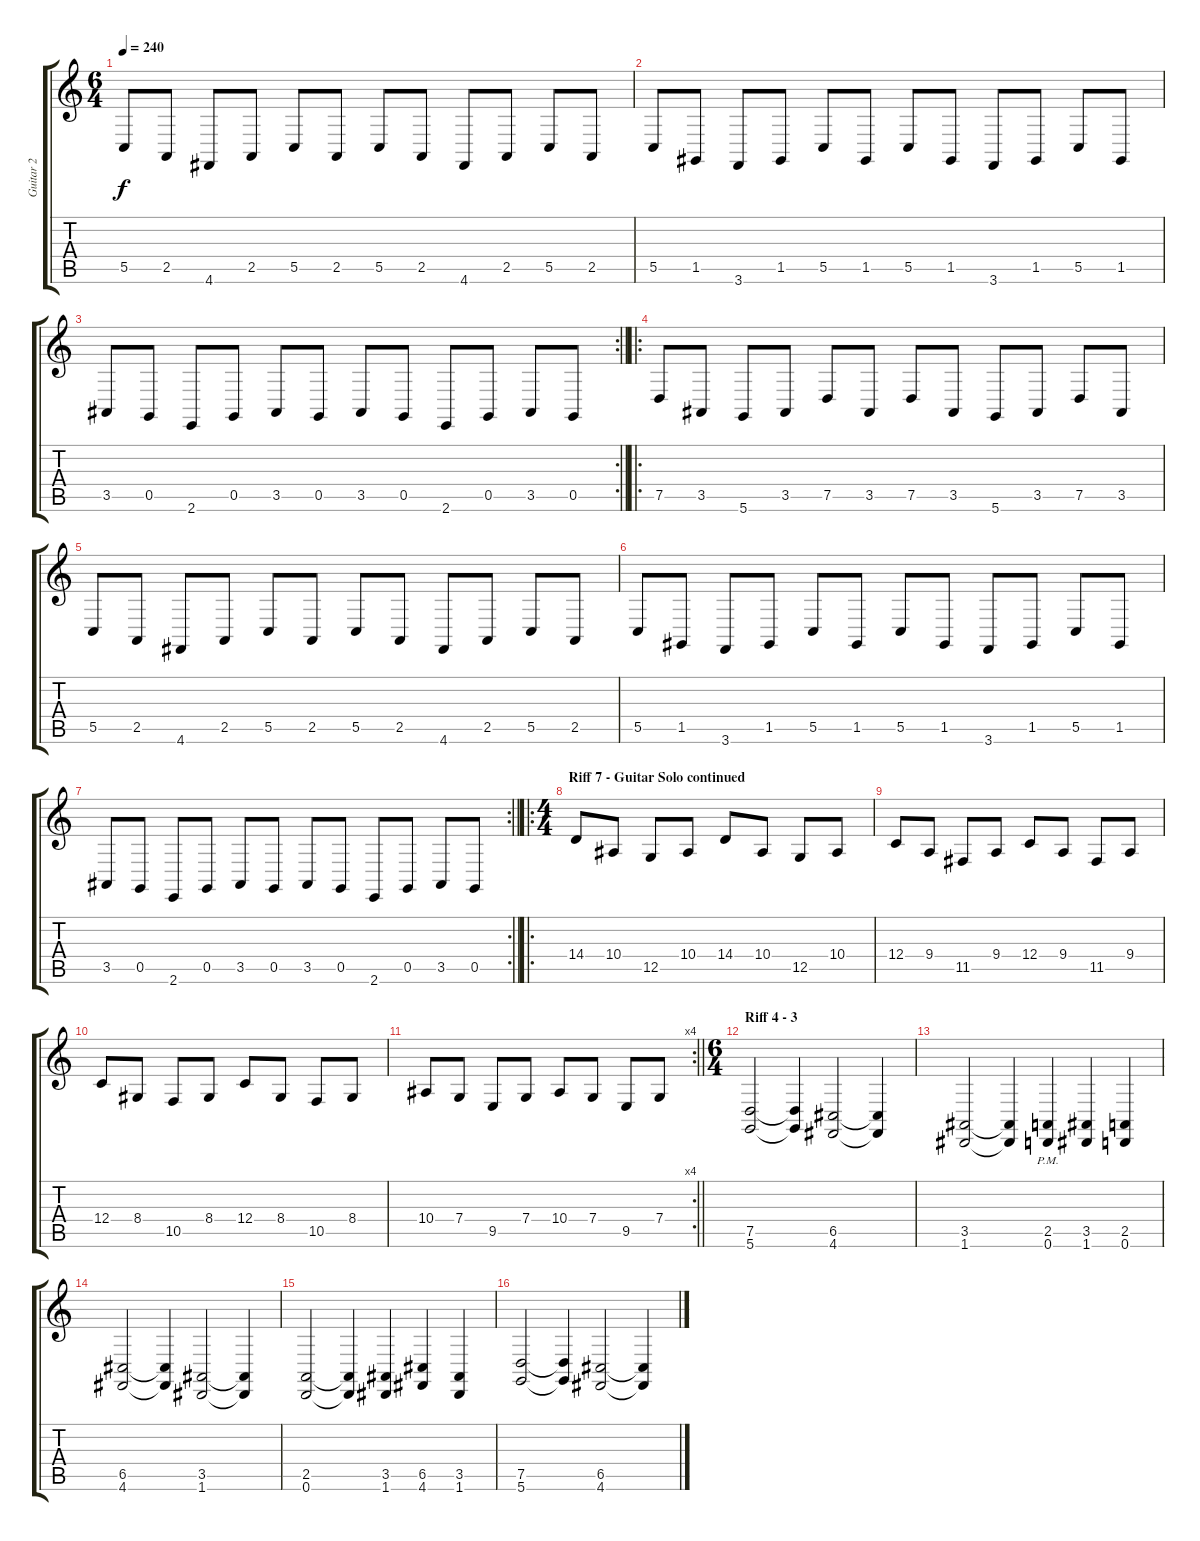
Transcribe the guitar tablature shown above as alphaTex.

\track ("Guitar 2" "Guitar 2") {instrument electricgrandpiano}
\staff {score tabs}
\tuning (D4 A3 F3 C3 G2 D2) {hide}
\ts (6 4)
\tempo 240
\clef g2
\ks c
5.5.8{dy f} 2.5.8 4.6.8 2.5.8 5.5.8 2.5.8 5.5.8 2.5.8 4.6.8 2.5.8 5.5.8 2.5.8 |
5.5.8 1.5.8 3.6.8 1.5.8 5.5.8 1.5.8 5.5.8 1.5.8 3.6.8 1.5.8 5.5.8 1.5.8 |
\rc 2
\barLineRight lightlight
3.5.8 0.5.8 2.6.8 0.5.8 3.5.8 0.5.8 3.5.8 0.5.8 2.6.8 0.5.8 3.5.8 0.5.8 |
\ro
7.5.8 3.5.8 5.6.8 3.5.8 7.5.8 3.5.8 7.5.8 3.5.8 5.6.8 3.5.8 7.5.8 3.5.8 |
5.5.8 2.5.8 4.6.8 2.5.8 5.5.8 2.5.8 5.5.8 2.5.8 4.6.8 2.5.8 5.5.8 2.5.8 |
5.5.8 1.5.8 3.6.8 1.5.8 5.5.8 1.5.8 5.5.8 1.5.8 3.6.8 1.5.8 5.5.8 1.5.8 |
\rc 2
\barLineRight lightlight
3.5.8 0.5.8 2.6.8 0.5.8 3.5.8 0.5.8 3.5.8 0.5.8 2.6.8 0.5.8 3.5.8 0.5.8 |
\ro
\ts (4 4)
\section ("" "Riff 7 - Guitar Solo continued")
14.4.8 10.4.8 12.5.8 10.4.8 14.4.8 10.4.8 12.5.8 10.4.8 |
12.4.8 9.4.8 11.5.8 9.4.8 12.4.8 9.4.8 11.5.8 9.4.8 |
12.4.8 8.4.8 10.5.8 8.4.8 12.4.8 8.4.8 10.5.8 8.4.8 |
\rc 4
\barLineRight lightlight
10.4.8 7.4.8 9.5.8 7.4.8 10.4.8 7.4.8 9.5.8 7.4.8 |
\ts (6 4)
\section ("" "Riff 4 - 3")
(7.5 5.6).2 (7.5{t} 5.6{t}).4 (6.5 4.6).2 (6.5{t} 4.6{t}).4 |
(3.5 1.6).2 (3.5{t} 1.6{t}).4 (2.5{pm} 0.6).4 (3.5 1.6).4 (2.5 0.6).4 |
(6.5 4.6).2 (6.5{t} 4.6{t}).4 (3.5 1.6).2 (3.5{t} 1.6{t}).4 |
(2.5 0.6).2 (2.5{t} 0.6{t}).4 (3.5 1.6).4 (6.5 4.6).4 (3.5 1.6).4 |
(7.5 5.6).2 (7.5{t} 5.6{t}).4 (6.5 4.6).2 (6.5{t} 4.6{t}).4
